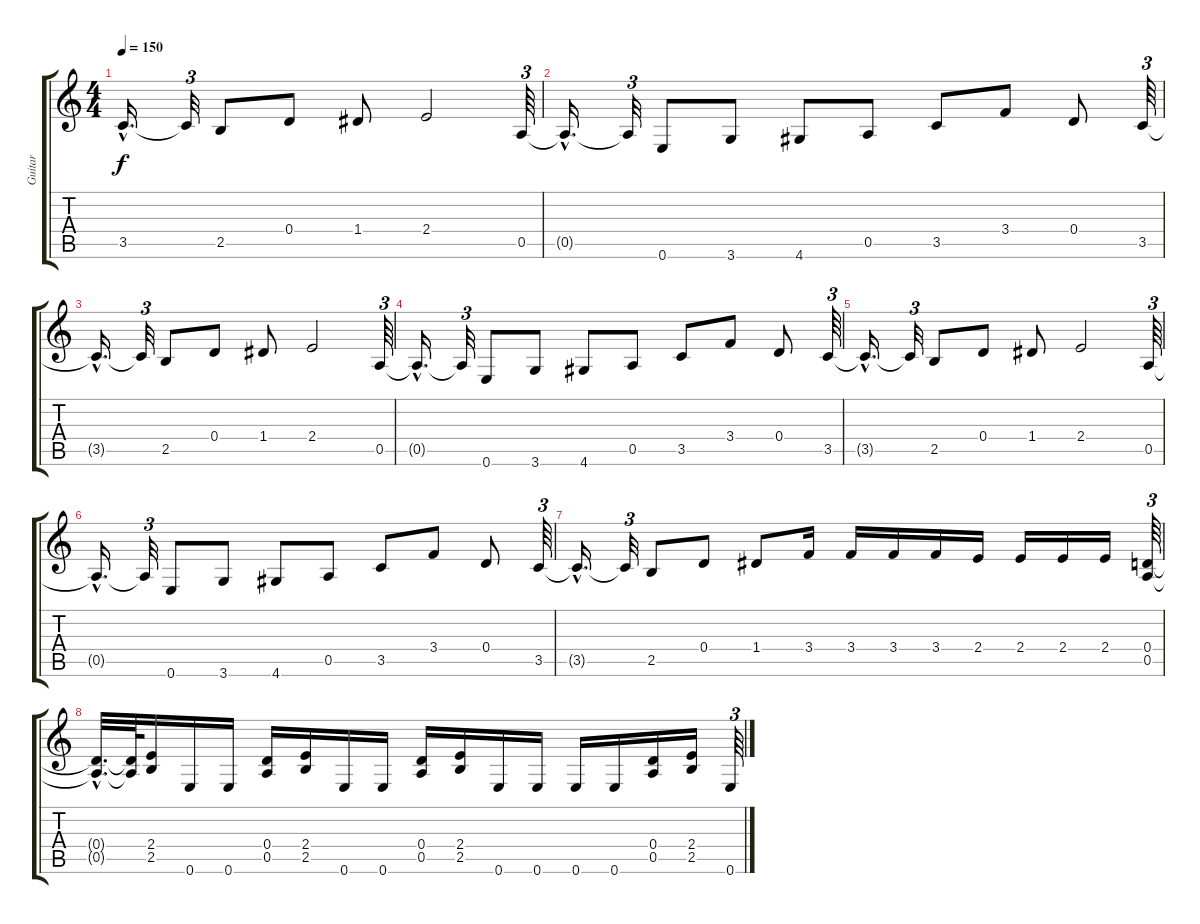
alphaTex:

\track ("Guitar" "Guitar") {instrument distortionguitar}
\staff {score tabs}
\tuning (E4 B3 G3 D3 A2 E2) {hide}
\ts (4 4)
\tempo 150
\clef g2
\ks c
3.5{hac t}.16{d dy f} 3.5{t}.32{tu (3 2)} 2.5.8 0.4.8 1.4.8 2.4.2 0.5.64{tu (3 2)} |
0.5{hac t}.16{d} 0.5{t}.32{tu (3 2)} 0.6.8 3.6.8 4.6.8 0.5.8 3.5.8 3.4.8 0.4.8 3.5.64{tu (3 2)} |
3.5{hac t}.16{d} 3.5{t}.32{tu (3 2)} 2.5.8 0.4.8 1.4.8 2.4.2 0.5.64{tu (3 2)} |
0.5{hac t}.16{d} 0.5{t}.32{tu (3 2)} 0.6.8 3.6.8 4.6.8 0.5.8 3.5.8 3.4.8 0.4.8 3.5.64{tu (3 2)} |
3.5{hac t}.16{d} 3.5{t}.32{tu (3 2)} 2.5.8 0.4.8 1.4.8 2.4.2 0.5.64{tu (3 2)} |
0.5{hac t}.16{d} 0.5{t}.32{tu (3 2)} 0.6.8 3.6.8 4.6.8 0.5.8 3.5.8 3.4.8 0.4.8 3.5.64{tu (3 2)} |
3.5{hac t}.16{d} 3.5{t}.32{tu (3 2)} 2.5.8 0.4.8 1.4.8 3.4.16 3.4.16 3.4.16 3.4.16 2.4.16 2.4.16 2.4.16 2.4.16 (0.4 0.5).64{tu (3 2)} |
(0.4{hac t} 0.5{hac t}).32{d} (0.4{t} 0.5{t}).64 (2.4 2.5).16 0.6.16 0.6.16 (0.4 0.5).16 (2.4 2.5).16 0.6.16 0.6.16 (0.4 0.5).16 (2.4 2.5).16 0.6.16 0.6.16 0.6.16 0.6.16 (0.4 0.5).16 (2.4 2.5).16 0.6.64{tu (3 2)}
